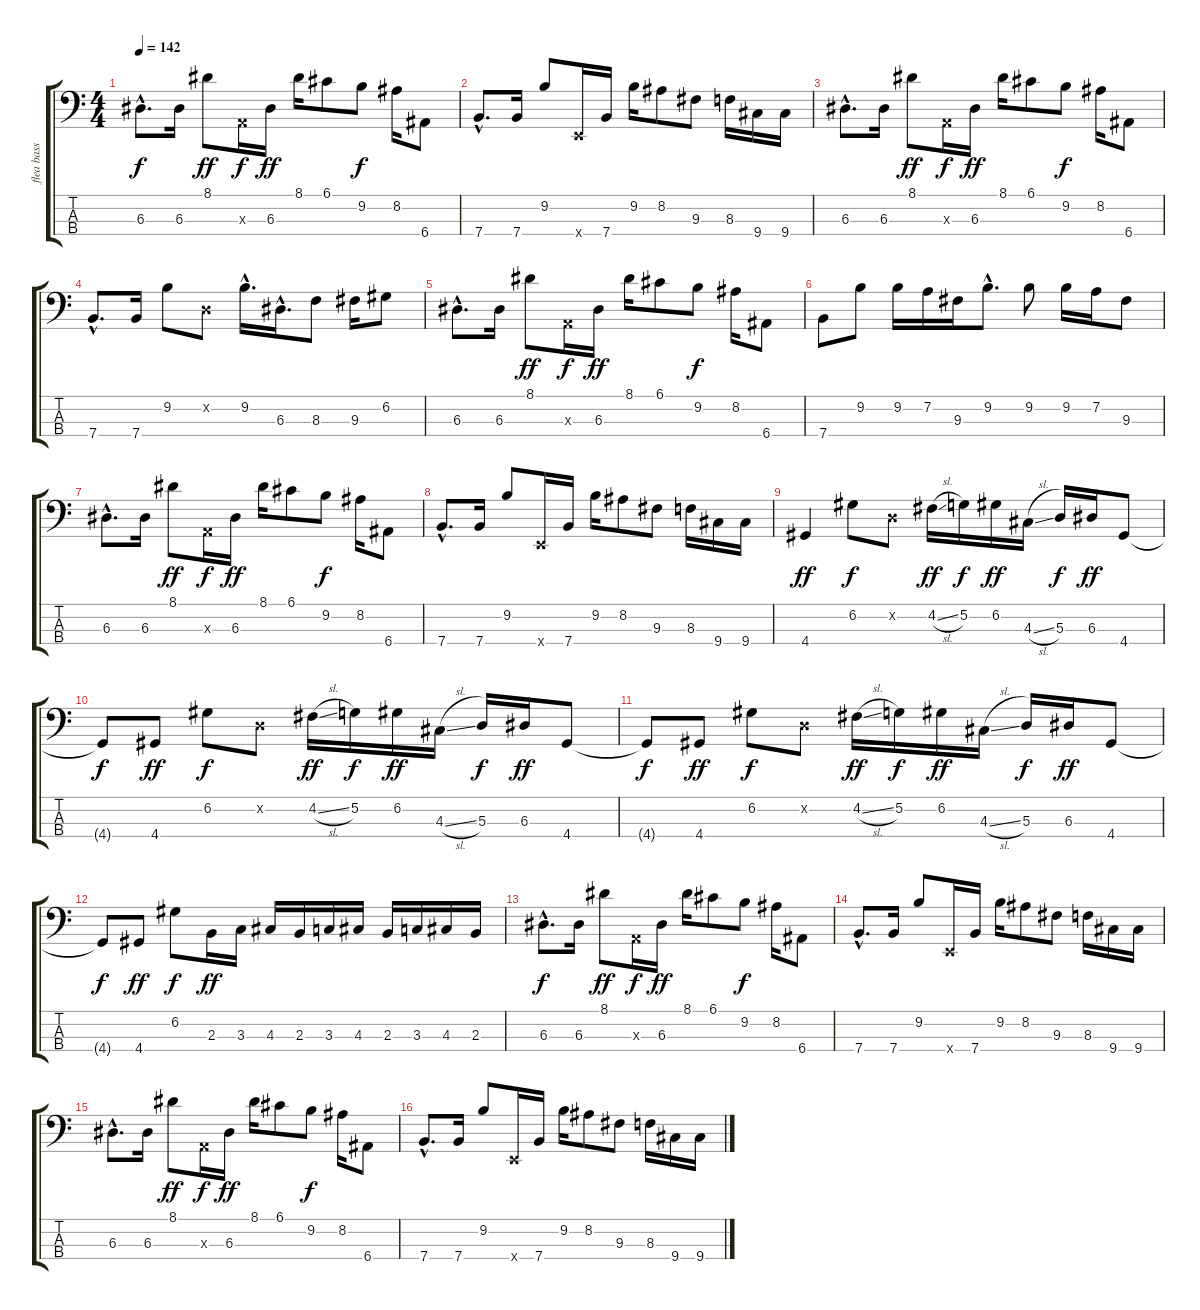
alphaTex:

\track ("flea bass" "flea bass") {instrument slapbass1}
\staff {score tabs}
\tuning (G2 D2 A1 E1) {hide}
\ts (4 4)
\tempo 142
\clef f4
\ks c
6.3{hac}.8{d dy f instrument slapbass1} 6.3.16 8.1.8{dy ff} 0.3{x}.16{dy f} 6.3.16{dy ff} 8.1.16 6.1.8 9.2.8{dy f} 8.2.16 6.4.8 |
7.4{hac}.8{d} 7.4.16 9.2.8 0.4{x}.16 7.4.16 9.2.16 8.2.8 9.3.8 8.3.16 9.4.16 9.4.16 |
6.3{hac}.8{d} 6.3.16 8.1.8{dy ff} 0.3{x}.16{dy f} 6.3.16{dy ff} 8.1.16 6.1.8 9.2.8{dy f} 8.2.16 6.4.8 |
7.4{hac}.8{d} 7.4.16 9.2.8 0.2{x}.8 9.2{hac}.16{d} 6.3{hac}.16{d} 8.3.8 9.3.16 6.2.8 |
6.3{hac}.8{d} 6.3.16 8.1.8{dy ff} 0.3{x}.16{dy f} 6.3.16{dy ff} 8.1.16 6.1.8 9.2.8{dy f} 8.2.16 6.4.8 |
7.4.8 9.2.8 9.2.16 7.2.16 9.3.16 9.2{hac}.8{d} 9.2.8 9.2.16 7.2.16 9.3.8 |
6.3{hac}.8{d} 6.3.16 8.1.8{dy ff} 0.3{x}.16{dy f} 6.3.16{dy ff} 8.1.16 6.1.8 9.2.8{dy f} 8.2.16 6.4.8 |
7.4{hac}.8{d} 7.4.16 9.2.8 0.4{x}.16 7.4.16 9.2.16 8.2.8 9.3.8 8.3.16 9.4.16 9.4.16 |
4.4.4{dy ff} 6.2.8{dy f} 0.2{x}.8 4.2{sl}.16{dy ff} 5.2.16{dy f} 6.2.16{dy ff} 4.3{sl}.16 5.3.16{dy f} 6.3.16{dy ff} 4.4.8 |
4.4{t}.8{dy f} 4.4.8{dy ff} 6.2.8{dy f} 0.2{x}.8 4.2{sl}.16{dy ff} 5.2.16{dy f} 6.2.16{dy ff} 4.3{sl}.16 5.3.16{dy f} 6.3.16{dy ff} 4.4.8 |
4.4{t}.8{dy f} 4.4.8{dy ff} 6.2.8{dy f} 0.2{x}.8 4.2{sl}.16{dy ff} 5.2.16{dy f} 6.2.16{dy ff} 4.3{sl}.16 5.3.16{dy f} 6.3.16{dy ff} 4.4.8 |
4.4{t}.8{dy f} 4.4.8{dy ff} 6.2.8{dy f} 2.3.16{dy ff} 3.3.16 4.3.16 2.3.16 3.3.16 4.3.16 2.3.16 3.3.16 4.3.16 2.3.16 |
6.3{hac}.8{d dy f} 6.3.16 8.1.8{dy ff} 0.3{x}.16{dy f} 6.3.16{dy ff} 8.1.16 6.1.8 9.2.8{dy f} 8.2.16 6.4.8 |
7.4{hac}.8{d} 7.4.16 9.2.8 0.4{x}.16 7.4.16 9.2.16 8.2.8 9.3.8 8.3.16 9.4.16 9.4.16 |
6.3{hac}.8{d} 6.3.16 8.1.8{dy ff} 0.3{x}.16{dy f} 6.3.16{dy ff} 8.1.16 6.1.8 9.2.8{dy f} 8.2.16 6.4.8 |
7.4{hac}.8{d} 7.4.16 9.2.8 0.4{x}.16 7.4.16 9.2.16 8.2.8 9.3.8 8.3.16 9.4.16 9.4.16
